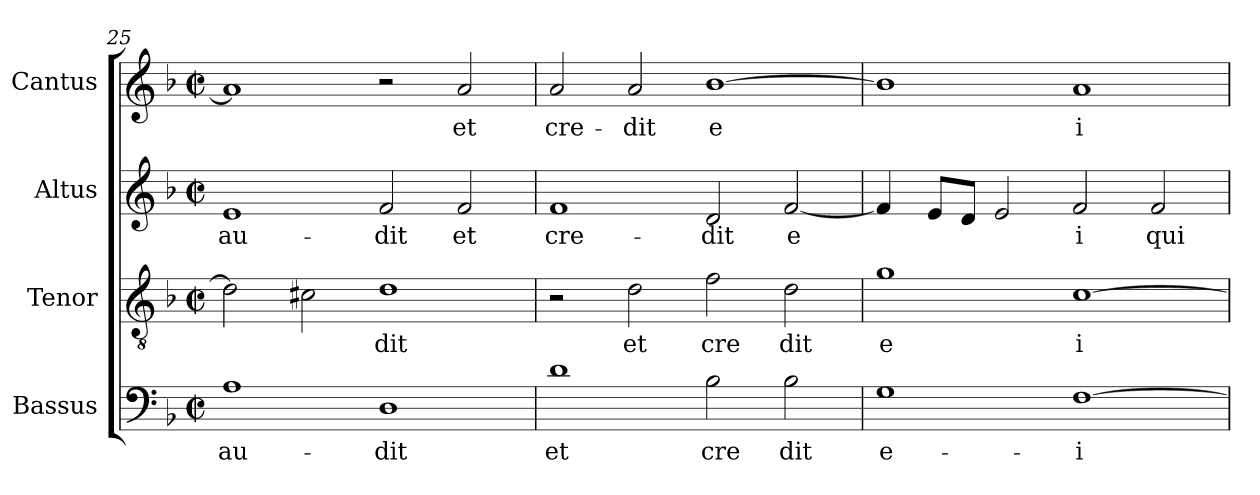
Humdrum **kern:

**kern	**text	**kern	**text	**kern	**text	**kern	**text
*part4	*part4	*part3	*part3	*part2	*part2	*part1	*part1
*staff4	*staff4	*staff3	*staff3	*staff2	*staff2	*staff1	*staff1
*I"Bassus	*	*I"Tenor	*	*I"Altus	*	*I"Cantus	*
!!LO:LB:g=z
*clefF4	*	*clefGv2	*	*clefG2	*	*clefG2	*
*k[b-]	*	*k[b-]	*	*k[b-]	*	*k[b-]	*
*F:	*	*F:	*	*F:	*	*F:	*
*M2/2	*	*M2/2	*	*M2/2	*	*M2/2	*
*met(c|)	*	*met(c|)	*	*met(c|)	*	*met(c|)	*
=25	=25	=25	=25	=25	=25	=25	=25
!	!LO:LY:b:cj	!	!LO:LY:b:cj	!	!LO:LY:b:cj	!	!LO:LY:b:cj
1A	au-	2d\]	--	1e	au-	1a]	.
!	!	!	!LO:LY:b:cj	!	!	!	!
.	.	2c#\	--	.	.	.	.
!	!LO:LY:b:cj	!	!LO:LY:b:cj	!	!LO:LY:b:cj	!	!
1D	-dit	1d	-dit	2f/	-dit	2r	.
!	!	!	!	!	!LO:LY:b:cj	!	!LO:LY:b:cj
.	.	.	.	2f/	et	2a/	et
=26	=26	=26	=26	=26	=26	=26	=26
!	!LO:LY:b:cj	!	!	!	!LO:LY:b:cj	!	!LO:LY:b:cj
1d	et	2r	.	1f	cre-	2a/	cre-
!	!	!	!LO:LY:b:cj	!	!	!	!LO:LY:b:cj
.	.	2d\	et	.	.	2a/	-dit
!	!LO:LY:b:cj	!	!LO:LY:b:cj	!	!LO:LY:b:cj	!	!LO:LY:b:cj
2B-\	cre	2f\	cre	2d/	-dit	[>1b-	e-
!	!LO:LY:b:cj	!	!LO:LY:b:cj	!	!LO:LY:b:cj	!	!
2B-\	dit	2d\	dit	[<2f/	e-	.	.
=27	=27	=27	=27	=27	=27	=27	=27
!	!LO:LY:b:cj	!	!LO:LY:b:cj	!	!LO:LY:b:cj	!	!LO:LY:b:cj
1G	e-	1g	e	4f/]	--	1b-]	--
!	!	!	!	!	!LO:LY:b:cj	!	!
.	.	.	.	8e/L	--	.	.
!	!	!	!	!	!LO:LY:b:cj	!	!
.	.	.	.	8d/J	--	.	.
!	!	!	!	!	!LO:LY:b:cj	!	!
.	.	.	.	2e/	--	.	.
!	!LO:LY:b:cj	!	!LO:LY:b:cj	!	!LO:LY:b:cj	!	!LO:LY:b:cj
[>1F	-i	[>1c	i	2f/	-i	1a	-i
!	!	!	!	!	!LO:LY:b:cj	!	!
.	.	.	.	2f/	qui	.	.
=	=	=	=	=	=	=	=
*-	*-	*-	*-	*-	*-	*-	*-
